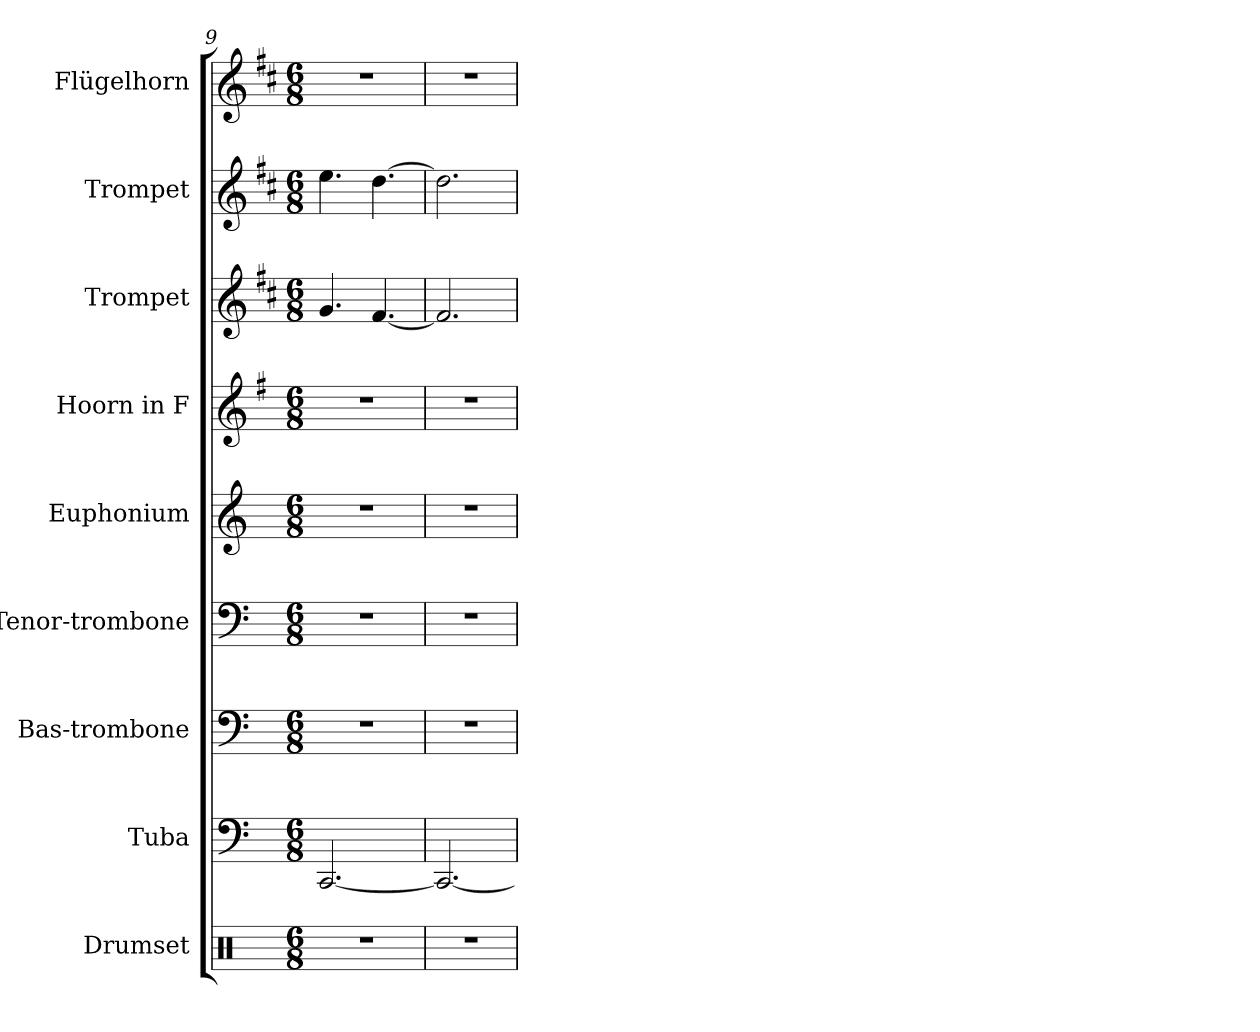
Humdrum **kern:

**kern	**kern	**kern	**kern	**kern	**kern	**kern	**kern	**kern
*part9	*part8	*part7	*part6	*part5	*part4	*part3	*part2	*part1
*staff9	*staff8	*staff7	*staff6	*staff5	*staff4	*staff3	*staff2	*staff1
*I"Drumset	*I"Tuba	*I"Bas-trombone	*I"Tenor-trombone	*I"Euphonium	*I"Hoorn in F	*I"Trompet	*I"Trompet	*I"Flügelhorn
*I'Drs.	*I'Tba.	*I'Bs. Tbn.	*I'T. Tbn.	*I'Euph.	*	*I'Tpt.	*I'Tpt.	*I'Flghn.
*clefX	*clefF4	*clefF4	*clefF4	*clefG2	*clefG2	*clefG2	*clefG2	*clefG2
*	*	*	*	*ITrd8c14	*ITrd4c7	*ITrd1c2	*ITrd1c2	*ITrd1c2
*k[]	*k[]	*k[]	*k[]	*k[]	*k[]	*k[]	*k[]	*k[]
*M6/8	*M6/8	*M6/8	*M6/8	*M6/8	*M6/8	*M6/8	*M6/8	*M6/8
=9	=9	=9	=9	=9	=9	=9	=9	=9
2.r	[2.CC/	2.r	2.r	2.r	2.r	4.f/	4.dd\	2.r
.	.	.	.	.	.	[4.e/	[4.cc\	.
=10	=10	=10	=10	=10	=10	=10	=10	=10
2.r	2.CC/_	2.r	2.r	2.r	2.r	2.e/]	2.cc\]	2.r
=	=	=	=	=	=	=	=	=
*-	*-	*-	*-	*-	*-	*-	*-	*-
